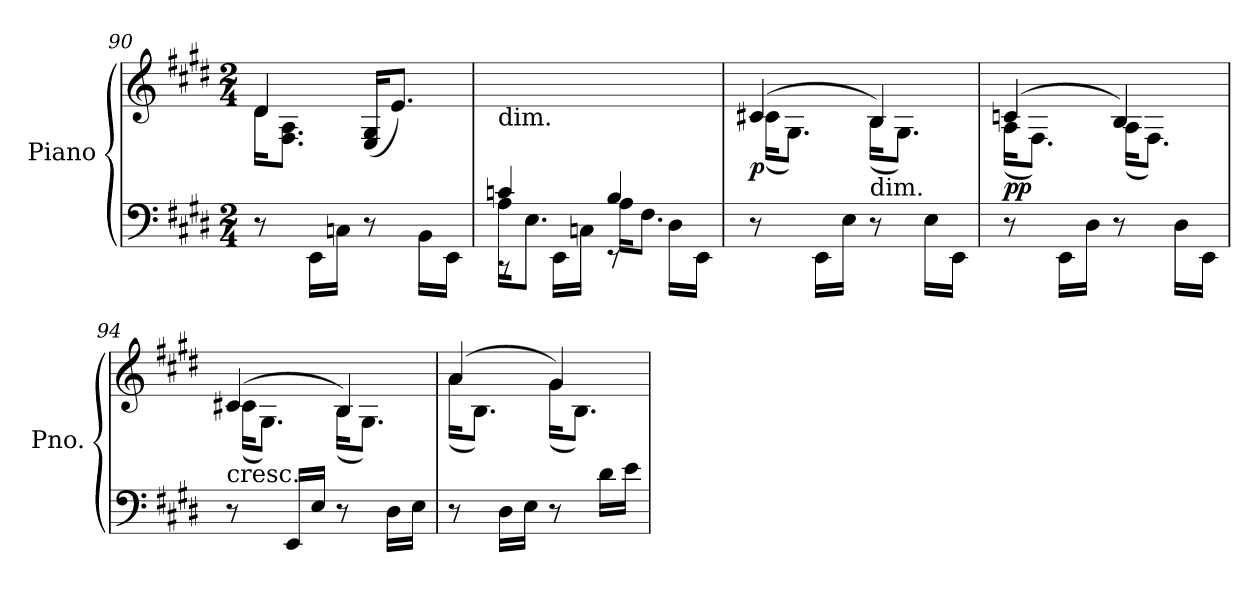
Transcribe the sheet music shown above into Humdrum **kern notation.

**kern	**kern	**dynam
*part1	*part1	*part1
*staff2	*staff1	*staff1/2
*I"Piano	*	*
*I'Pno.	*	*
*clefF4	*clefG2	*
*k[f#c#g#d#]	*k[f#c#g#d#]	*
*E:	*E:	*
*M2/4	*M2/4	*
=90	=90	=90
*	*^	*
8r	16d#\KL	4d#/	.
.	8.F#\ 8.A\J	.	.
16EE\LL	.	.	.
16Cn\JJ	.	.	.
8r	(16E/ 16G#/KL	4ryy	.
.	8.e/J)	.	.
16BB\LL	.	.	.
16EE\JJ	.	.	.
*	*v	*v	*
!!LO:LB:g=z
=91	=91	=91
*^	*	*
*	*^	*	*
!	!	!	!LO:TX:b:t=dim.	!
4cn/	16A\KL	8rCC	2ryy	.
.	8.E\J	.	.	.
.	.	16EE\LL	.	.
.	.	16Cn\JJ	.	.
4B/	16A\KL	8rEE	.	.
.	8.F#\J	.	.	.
.	.	16D#\LL	.	.
.	.	16EE\JJ	.	.
=92	=92	=92	=92	=92
*	*	*	*^	*
!	!	!	!	!	!LO:DY:b
*v	*v	*v	*	*	*
8r	(4c#X/	(16c#\KL	p
.	.	8.G#\J)	.
16EE\LL	.	.	.
16E\JJ	.	.	.
!LO:TX:a:t=dim.	!	!	!
8r	4B/)	(16B\KL	.
.	.	8.G#\J)	.
16E\LL	.	.	.
16EE\JJ	.	.	.
=93	=93	=93	=93
!	!	!	!LO:DY:b
8r	(4cn/	(16A\KL	pp
.	.	8.F#\J)	.
16EE\LL	.	.	.
16D#\JJ	.	.	.
8r	4B/)	(16A\KL	.
.	.	8.F#\J)	.
16D#\LL	.	.	.
16EE\JJ	.	.	.
=94	=94	=94	=94
!	!LO:TX:b:t=cresc.	!	!
8r	(4c#X/	(16c#\KL	.
.	.	8.G#\J)	.
16EE/LL	.	.	.
16E/JJ	.	.	.
8r	4B/)	(16B\KL	.
.	.	8.G#\J)	.
16D#\LL	.	.	.
16E\JJ	.	.	.
=95	=95	=95	=95
8r	(4a/	(16a\KL	.
.	.	8.B\J)	.
16D#\LL	.	.	.
16E\JJ	.	.	.
8r	4g#/)	(16g#\KL	.
.	.	8.B\J)	.
16d#\LL	.	.	.
16e\JJ	.	.	.
*	*v	*v	*
=	=	=
*-	*-	*-
